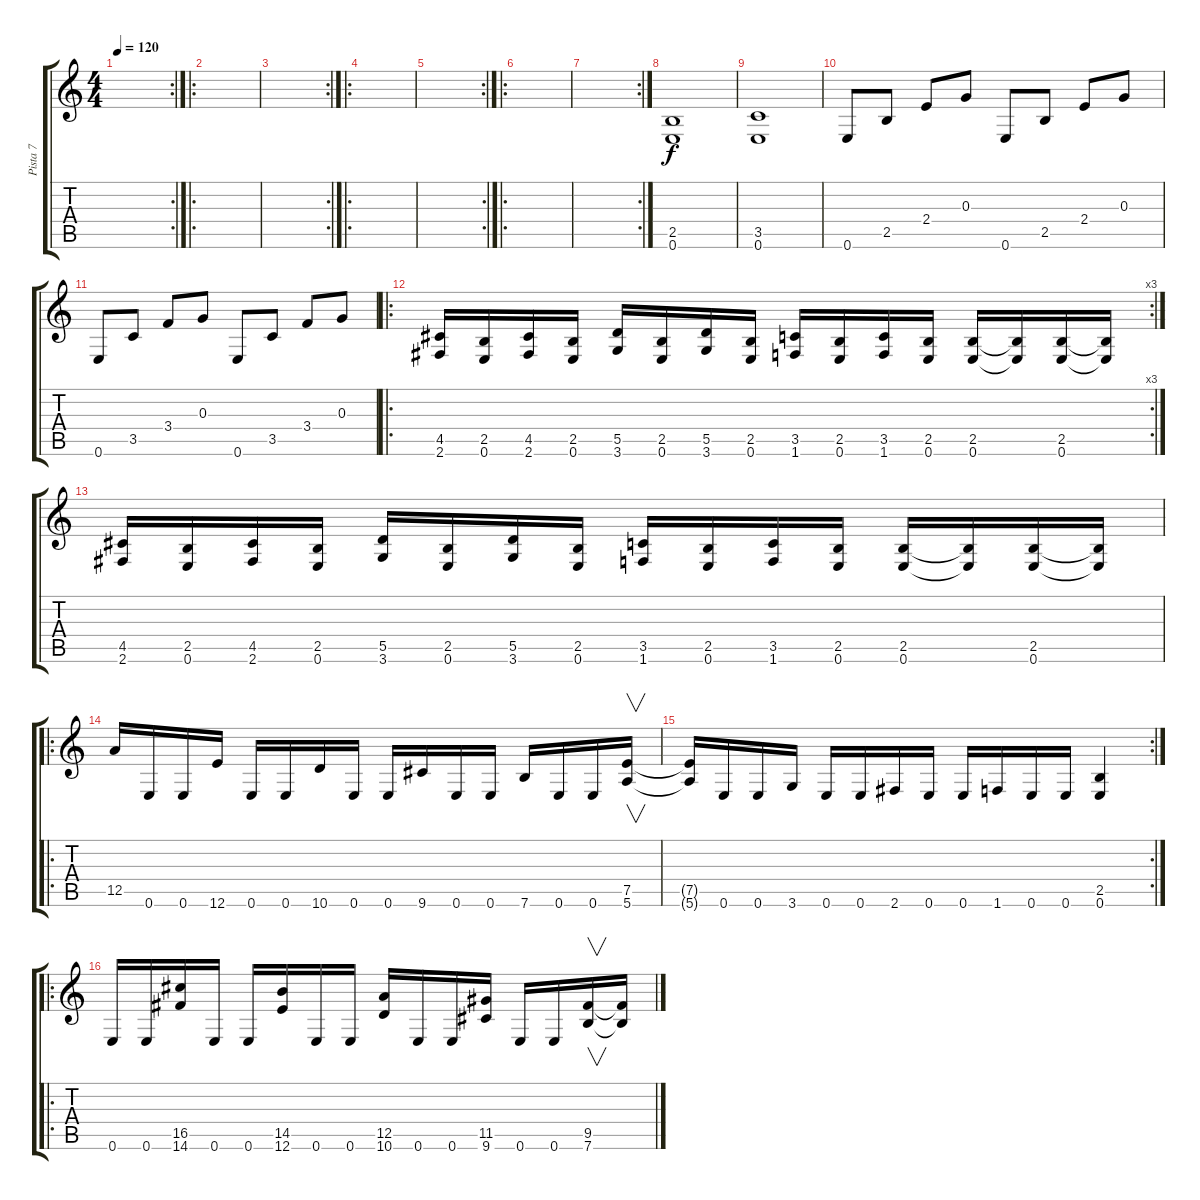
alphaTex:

\track ("Pista 7" "Pista 7") {instrument distortionguitar}
\staff {score tabs}
\tuning (E4 B3 G3 D3 A2 E2) {hide}
\rc 2
\ts (4 4)
\tempo 120
\clef g2
\ks c
|
\ro
|
\rc 2
|
\ro
|
\rc 2
|
\ro
|
\rc 2
|
(2.5 0.6).1 |
(3.5 0.6).1 |
0.6.8 2.5.8 2.4.8 0.3.8 0.6.8 2.5.8 2.4.8 0.3.8 |
0.6.8 3.5.8 3.4.8 0.3.8 0.6.8 3.5.8 3.4.8 0.3.8 |
\ro
\rc 3
(4.5 2.6).16 (2.5 0.6).16 (4.5 2.6).16 (2.5 0.6).16 (5.5 3.6).16 (2.5 0.6).16 (5.5 3.6).16 (2.5 0.6).16 (3.5 1.6).16 (2.5 0.6).16 (3.5 1.6).16 (2.5 0.6).16 (2.5 0.6).16 (2.5{t} 0.6{t}).16 (2.5 0.6).16 (2.5{t} 0.6{t}).16 |
(4.5 2.6).16 (2.5 0.6).16 (4.5 2.6).16 (2.5 0.6).16 (5.5 3.6).16 (2.5 0.6).16 (5.5 3.6).16 (2.5 0.6).16 (3.5 1.6).16 (2.5 0.6).16 (3.5 1.6).16 (2.5 0.6).16 (2.5 0.6).16 (2.5{t} 0.6{t}).16 (2.5 0.6).16 (2.5{t} 0.6{t}).16 |
\ro
12.5.16 0.6.16 0.6.16 12.6.16 0.6.16 0.6.16 10.6.16 0.6.16 0.6.16 9.6.16 0.6.16 0.6.16 7.6.16 0.6.16 0.6.16 (7.5 5.6).16{v} |
\rc 2
(7.5{t} 5.6{t}).16 0.6.16 0.6.16 3.6.16 0.6.16 0.6.16 2.6.16 0.6.16 0.6.16 1.6.16 0.6.16 0.6.16 (2.5 0.6).4 |
\ro
0.6.16 0.6.16 (16.5 14.6).16 0.6.16 0.6.16 (14.5 12.6).16 0.6.16 0.6.16 (12.5 10.6).16 0.6.16 0.6.16 (11.5 9.6).16 0.6.16 0.6.16 (9.5 7.6).16{v} (9.5{t} 7.6{t}).16
